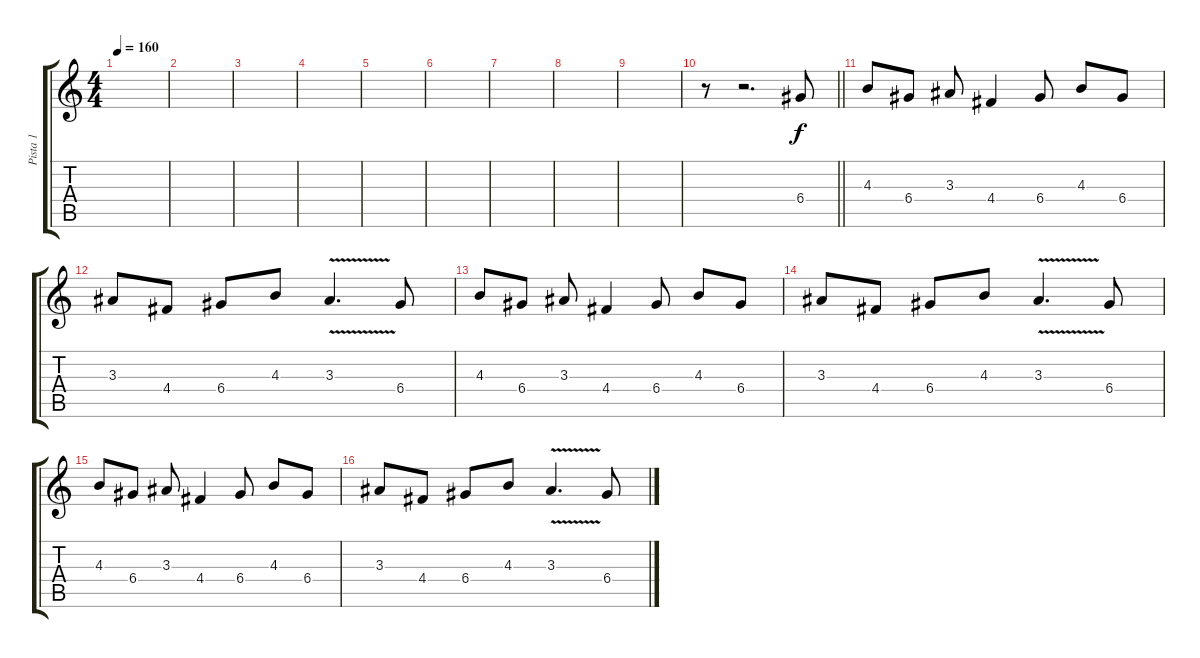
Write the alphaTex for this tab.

\track ("Pista 1" "Pista 1") {instrument distortionguitar}
\staff {score tabs}
\tuning (E4 B3 G3 D3 A2 E2) {hide}
\ts (4 4)
\tempo 160
\clef g2
\ks c
|
|
|
|
|
|
|
|
|
\barLineRight lightlight
r.8 r.2{d} 6.4.8 |
4.3.8 6.4.8 3.3.8 4.4.4 6.4.8 4.3.8 6.4.8 |
3.3.8 4.4.8 6.4.8 4.3.8 3.3{v}.4{d} 6.4.8 |
4.3.8 6.4.8 3.3.8 4.4.4 6.4.8 4.3.8 6.4.8 |
3.3.8 4.4.8 6.4.8 4.3.8 3.3{v}.4{d} 6.4.8 |
4.3.8 6.4.8 3.3.8 4.4.4 6.4.8 4.3.8 6.4.8 |
3.3.8 4.4.8 6.4.8 4.3.8 3.3{v}.4{d} 6.4.8
